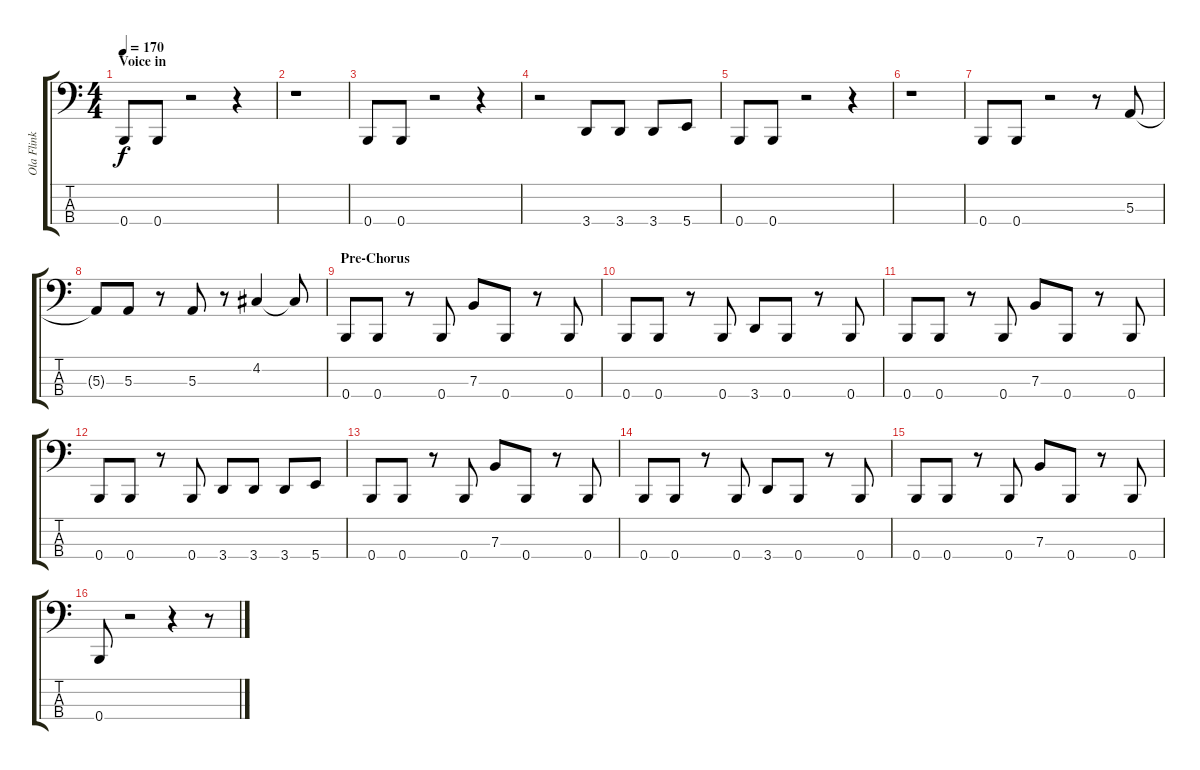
\track ("Ola Flink -Bass-" "Ola Flink ") {instrument electricbasspick}
\staff {score tabs}
\tuning (Eb2 A1 E1 B0) {hide}
\ts (4 4)
\section ("" "Voice in")
\tempo 170
\clef f4
\ks c
0.4.8{dy f} 0.4.8 r.2 r.4 |
r.1 |
0.4.8 0.4.8 r.2 r.4 |
r.2 3.4.8 3.4.8 3.4.8 5.4.8 |
0.4.8 0.4.8 r.2 r.4 |
r.1 |
0.4.8 0.4.8 r.2 r.8 5.3.8 |
5.3{t}.8 5.3.8 r.8 5.3.8 r.8 4.2.4 4.2{t}.8 |
\section ("" "Pre-Chorus")
0.4.8 0.4.8 r.8 0.4.8 7.3.8 0.4.8 r.8 0.4.8 |
0.4.8 0.4.8 r.8 0.4.8 3.4.8 0.4.8 r.8 0.4.8 |
0.4.8 0.4.8 r.8 0.4.8 7.3.8 0.4.8 r.8 0.4.8 |
0.4.8 0.4.8 r.8 0.4.8 3.4.8 3.4.8 3.4.8 5.4.8 |
0.4.8 0.4.8 r.8 0.4.8 7.3.8 0.4.8 r.8 0.4.8 |
0.4.8 0.4.8 r.8 0.4.8 3.4.8 0.4.8 r.8 0.4.8 |
0.4.8 0.4.8 r.8 0.4.8 7.3.8 0.4.8 r.8 0.4.8 |
0.4.8 r.2 r.4 r.8
